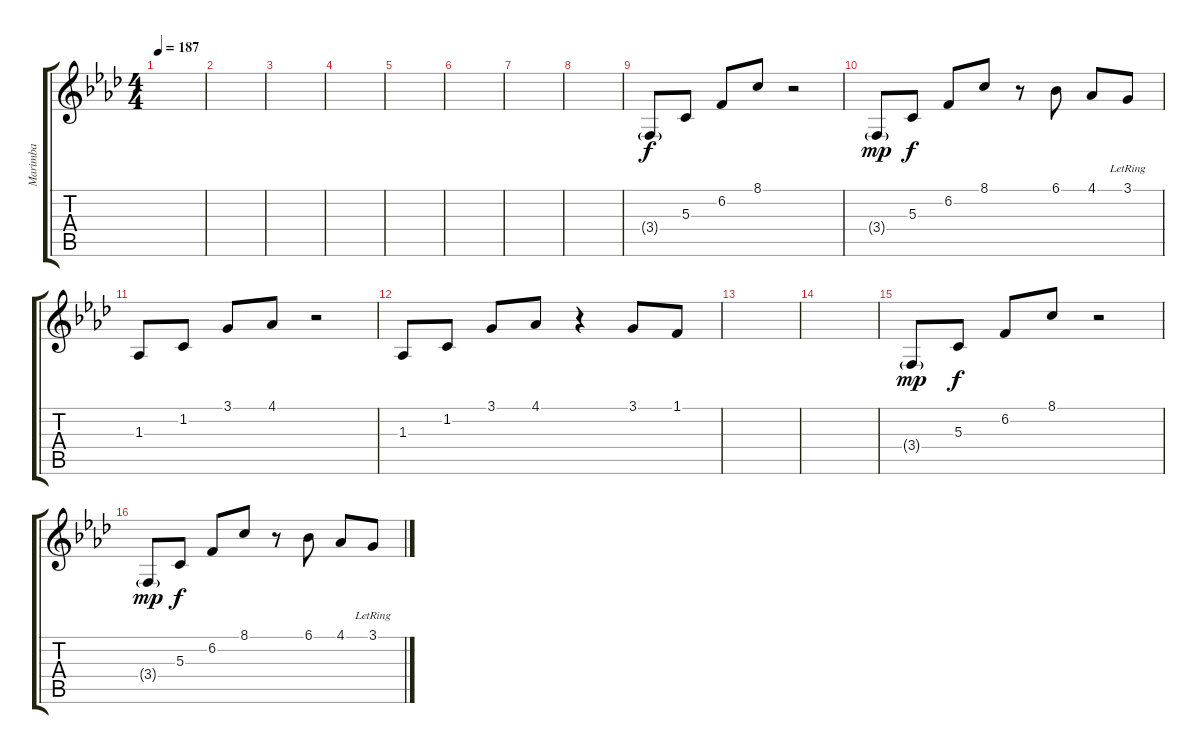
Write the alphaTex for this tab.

\track ("Marimba" "Marimba") {instrument vibraphone}
\staff {score tabs}
\tuning (E4 B3 G3 D3 A2 E2) {hide}
\ts (4 4)
\tempo 187
\clef g2
\ks ab
|
|
|
|
|
|
|
|
3.4{g}.8 5.3.8{dy f} 6.2.8 8.1.8 r.2 |
3.4{g}.8{dy mp} 5.3.8{dy f} 6.2.8 8.1.8 r.8 6.1.8 4.1.8 3.1{lr}.8 |
1.3.8 1.2.8 3.1.8 4.1.8 r.2 |
1.3.8 1.2.8 3.1.8 4.1.8 r.4 3.1.8 1.1.8 |
|
|
3.4{g}.8{dy mp} 5.3.8{dy f} 6.2.8 8.1.8 r.2 |
3.4{g}.8{dy mp} 5.3.8{dy f} 6.2.8 8.1.8 r.8 6.1.8 4.1.8 3.1{lr}.8
